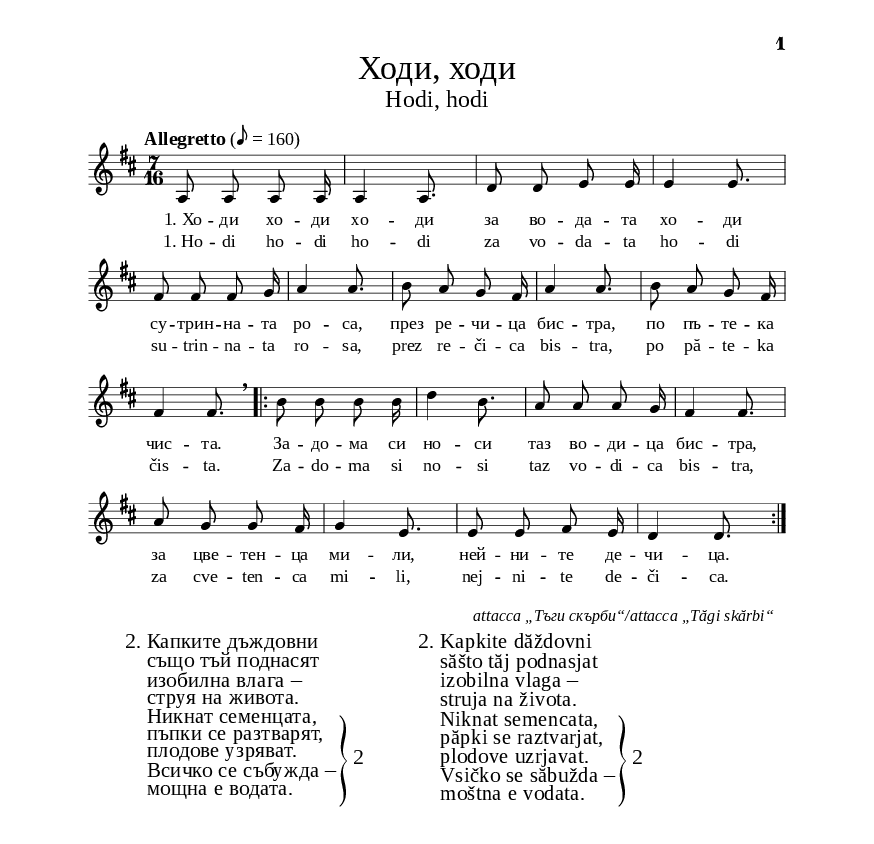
\version "2.24.3"

% include paper part and global functions
\include "include/globals.ily"

"rightBraces088" = \markup {
  \column {
    % repeat braces




    \translate #'(0 . -15.6 )
    \right-brace #44

  }
  \column {
    % repeat numbers




    \translate #'(0 . -16.0 )
    2
  }
}

\bookpart {
  \label #'ref088
  \tocItem \markup "Ходи, ходи –  Hodi, hodi"
  \include "include/bookpart-paper.ily"
  \score {
    \include "include/score-layout.ily"

    \new Voice \absolute  {
      \clef treble
      \key d \major
      \time 7/16
      \tempoFunc "Allegretto" 8 "160"
      a8 a8 a8 a16 | a4 a8. | d'8 d'8 e'8 e'16 | e'4 e'8. | \break

      fis'8 fis'8 fis'8 g'16 | a'4 a'8. | b'8 a'8 g'8 fis'16 | a'4 a'8. | b'8 a'8 g'8 fis'16 | \break

      fis'4 fis'8. \breathe | \bar ".|:" b'8 b'8 b'8 b'16| d''4 b'8. | a'8 a'8 a'8 g'16 | fis'4 fis'8. | \break

      a'8 g'8 g'8 fis'16 | g'4 e'8. | e'8 e'8 fis'8 e'16 | d'4 d'8. | \bar ":|."


    }
    \addlyrics {
      "1. Хо" -- ди хо -- ди хо -- ди за во -- да -- та хо -- ди

      су -- трин -- на -- та ро -- са, през ре -- чи -- ца бис -- тра, по пъ -- те -- ка

      чис -- та. За -- до -- ма  си но -- си  таз во -- ди -- ца бис -- тра,

      за цве -- тен -- ца ми -- ли, ней -- ни -- те де -- чи -- ца.
    }
    \addlyrics {
      "1. Ho" -- di ho -- di ho -- di za vo -- da -- ta ho -- di

      su -- trin -- na -- ta ro -- sa, prez re -- či -- ca bis -- tra, po pă -- te -- ka

      čis -- ta. Za -- do -- ma  si no -- si  taz vo -- di -- ca bis -- tra,

      za cve -- ten -- ca mi -- li, nej -- ni -- te de -- či -- ca.
    }

    \header {
      title = \titleFunc "Ходи, ходи" "Hodi, hodi"
    }

    \midi{}

  } % score
  
    \markup \empty-one
  \markup \italic \dc-one-nobold "attacca „Тъги скърби“/attacca „Tăgi skărbi“"

  \markup \fontsize #bgCoupletFontSize {
    \hspace #5
    \override #`(baseline-skip . ,bgCoupletBaselineSkip)
    \column {


      \line { 2. Капките дъждовни}
      \line { "   "също тъй поднасят}
      \line { "   "изобилна влага – }
      \line { "   "струя на живота. }
      \line { "   "Никнат семенцата, }
      \line { "   "пъпки се разтварят,}
      \line { "   "плодове узряват.}
      \line { "   "Всичко се събужда – }
      \line { "   "мощна е водата. }
    } \"rightBraces088"

    \hspace #7
    \override #`(baseline-skip . ,bgCoupletBaselineSkip)
    \column {
      \line { 2. Kapkite dăždovni}
      \line { "   "săšto tăj podnasjat}
      \line { "   "izobilna vlaga – }
      \line { "   "struja na života. }
      \line { "   "Niknat semencata, }
      \line { "   "păpki se raztvarjat,}
      \line { "   "plodove uzrjavat.}
      \line { "   "Vsičko se săbužda – }
      \line { "   "moštna e vodata. }
    } %column
    \"rightBraces088"
  } % markup

 
 
 
\pageBreak

  % include foreign translation(s) of the song
  \version "2.24.3"

\markup \fill-line { \fontsize #deTitleFontSize "Lauf, lauf" }
\markup \null
\markup \null
\markup \fontsize #deCoupletFontSize {
  \hspace #14
  \override #`(baseline-skip . ,deCoupletBaselineSkip)

  \column {
	 
	   \line { 1. Lauf, lauf, lauf, }

  \line { "   "lauf um das Wasser,}

  \line { "   "im Morgentau, }

  \line { "   "durch ein klares Bächlein,}

  \line { "   "auf dem reinen Pfad. }

  \line { "   "Bringe dieses klare Wasser nach Hause, }

  \line { "   "zu den lieben Blümlein, }

  \line { "   "seinen kleinen Kindern.}

   \line { "   " }

  \line {  2.	So bieten die Regentropfen }

 \line { "   " reichlich Feuchtigkeit, den Strom des Lebens. }
 
 \line { "   "Samenkörner sprießen, }
 
 \line { "   "Knospen öffnen sich, }
 
 \line { "   "Früchte reifen. }
 
 \line { "   "Alles erwacht; machtvoll ist das Wasser!  }
    }
}


} % bookpart
